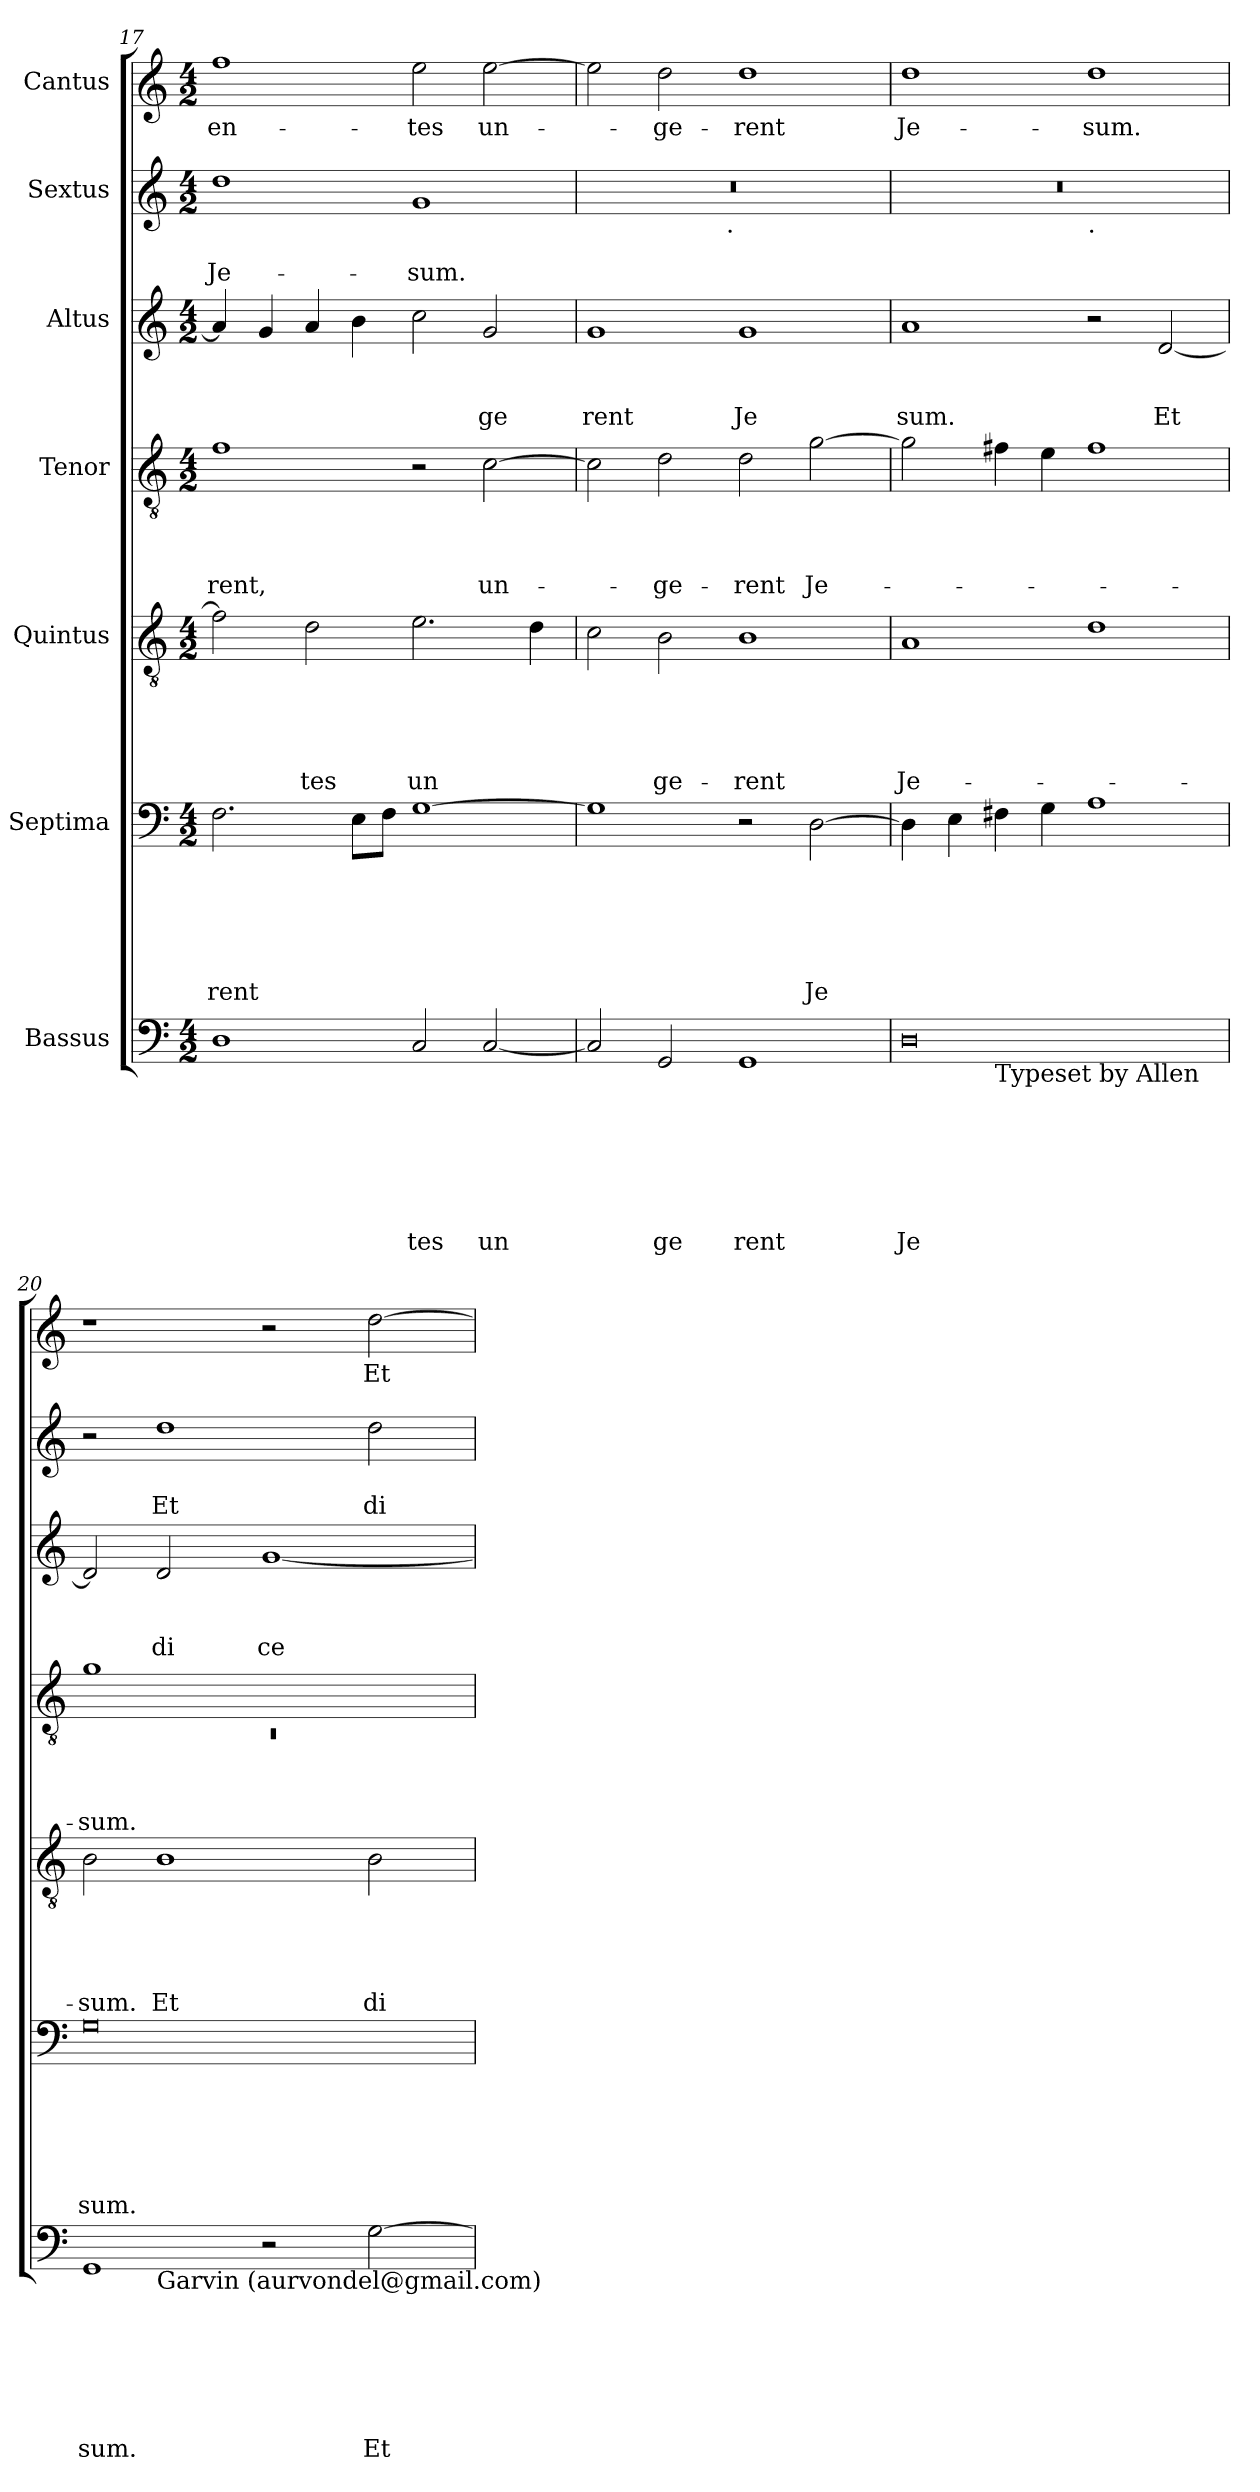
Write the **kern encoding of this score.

**kern	**text	**text	**text	**text	**text	**text	**text	**kern	**text	**text	**text	**text	**text	**text	**kern	**text	**text	**text	**text	**text	**kern	**text	**text	**text	**text	**kern	**text	**text	**text	**kern	**text	**text	**kern	**text
*part7	*part7	*part7	*part7	*part7	*part7	*part7	*part7	*part6	*part6	*part6	*part6	*part6	*part6	*part6	*part5	*part5	*part5	*part5	*part5	*part5	*part4	*part4	*part4	*part4	*part4	*part3	*part3	*part3	*part3	*part2	*part2	*part2	*part1	*part1
*staff7	*staff7	*staff7	*staff7	*staff7	*staff7	*staff7	*staff7	*staff6	*staff6	*staff6	*staff6	*staff6	*staff6	*staff6	*staff5	*staff5	*staff5	*staff5	*staff5	*staff5	*staff4	*staff4	*staff4	*staff4	*staff4	*staff3	*staff3	*staff3	*staff3	*staff2	*staff2	*staff2	*staff1	*staff1
*I"Bassus	*	*	*	*	*	*	*	*I"Septima	*	*	*	*	*	*	*I"Quintus	*	*	*	*	*	*I"Tenor	*	*	*	*	*I"Altus	*	*	*	*I"Sextus	*	*	*I"Cantus	*
*clefF4	*	*	*	*	*	*	*	*clefF4	*	*	*	*	*	*	*clefGv2	*	*	*	*	*	*clefGv2	*	*	*	*	*clefG2	*	*	*	*clefG2	*	*	*clefG2	*
*k[]	*	*	*	*	*	*	*	*k[]	*	*	*	*	*	*	*k[]	*	*	*	*	*	*k[]	*	*	*	*	*k[]	*	*	*	*k[]	*	*	*k[]	*
*C:	*	*	*	*	*	*	*	*C:	*	*	*	*	*	*	*C:	*	*	*	*	*	*C:	*	*	*	*	*C:	*	*	*	*C:	*	*	*C:	*
*M4/2	*	*	*	*	*	*	*	*M4/2	*	*	*	*	*	*	*M4/2	*	*	*	*	*	*M4/2	*	*	*	*	*M4/2	*	*	*	*M4/2	*	*	*M4/2	*
=17	=17	=17	=17	=17	=17	=17	=17	=17	=17	=17	=17	=17	=17	=17	=17	=17	=17	=17	=17	=17	=17	=17	=17	=17	=17	=17	=17	=17	=17	=17	=17	=17	=17	=17
!	!	!	!	!	!	!	!	!	!	!	!	!	!	!LO:LY:b	!	!	!	!	!	!	!	!	!	!	!LO:LY:b	!	!	!	!	!	!	!LO:LY:b	!	!LO:LY:b
1D	.	.	.	.	.	.	.	2.F\	.	.	.	.	.	rent	2f\]	.	.	.	.	.	1f	.	.	.	-rent,	4a/]	.	.	.	1dd	.	Je-	1ff	-en-
.	.	.	.	.	.	.	.	.	.	.	.	.	.	.	.	.	.	.	.	.	.	.	.	.	.	4g/	.	.	.	.	.	.	.	.
!	!	!	!	!	!	!	!	!	!	!	!	!	!	!	!	!	!	!	!	!LO:LY:b	!	!	!	!	!	!	!	!	!	!	!	!	!	!
.	.	.	.	.	.	.	.	.	.	.	.	.	.	.	2d\	.	.	.	.	tes	.	.	.	.	.	4a/	.	.	.	.	.	.	.	.
.	.	.	.	.	.	.	.	8E\L	.	.	.	.	.	.	.	.	.	.	.	.	.	.	.	.	.	4b\	.	.	.	.	.	.	.	.
.	.	.	.	.	.	.	.	8F\J	.	.	.	.	.	.	.	.	.	.	.	.	.	.	.	.	.	.	.	.	.	.	.	.	.	.
!	!	!	!	!	!	!	!LO:LY:b	!	!	!	!	!	!	!	!	!	!	!	!	!LO:LY:b	!	!	!	!	!	!	!	!	!	!	!	!LO:LY:b	!	!LO:LY:b
2C/	.	.	.	.	.	.	tes	[<1G	.	.	.	.	.	.	2.e\	.	.	.	.	un	2r	.	.	.	.	2cc\	.	.	.	1g	.	-sum.	2ee\	-tes
!	!	!	!	!	!	!	!LO:LY:b	!	!	!	!	!	!	!	!	!	!	!	!	!	!	!	!	!	!LO:LY:b	!	!	!	!LO:LY:b	!	!	!	!	!LO:LY:b
[<2C/	.	.	.	.	.	.	un	.	.	.	.	.	.	.	.	.	.	.	.	.	[<2c\	.	.	.	un-	2g/	.	.	ge	.	.	.	[<2ee\	un-
.	.	.	.	.	.	.	.	.	.	.	.	.	.	.	4d\	.	.	.	.	.	.	.	.	.	.	.	.	.	.	.	.	.	.	.
!!LO:LB:g=z
=18	=18	=18	=18	=18	=18	=18	=18	=18	=18	=18	=18	=18	=18	=18	=18	=18	=18	=18	=18	=18	=18	=18	=18	=18	=18	=18	=18	=18	=18	=18	=18	=18	=18	=18
!	!	!	!	!	!	!	!	!	!	!	!	!	!	!	!	!	!	!	!	!	!	!	!	!	!	!	!	!	!LO:LY:b	!	!	!	!	!
*	*	*	*	*	*	*	*	*	*	*	*	*	*	*	*	*	*	*	*	*	*	*	*	*	*	*	*	*	*	*^	*	*	*	*
2C/]	.	.	.	.	.	.	.	1G]	.	.	.	.	.	.	2c\	.	.	.	.	.	2c\]	.	.	.	.	1g	.	.	rent	0r	2ryy	.	.	2ee\]	.
!	!	!	!	!	!	!	!LO:LY:b	!	!	!	!	!	!	!	!	!	!	!	!	!LO:LY:b	!	!	!	!	!LO:LY:b	!	!	!	!	!	!	!	!	!	!LO:LY:b
2GG/	.	.	.	.	.	.	ge	.	.	.	.	.	.	.	2B\	.	.	.	.	ge-	2d\	.	.	.	-ge-	.	.	.	.	.	4...ryy	.	.	2dd\	-ge-
!	!	!	!	!	!	!	!	!	!	!	!	!	!	!	!	!	!	!	!	!	!	!	!	!	!	!	!	!	!	!	!LO:TX:b:t=.	!	!	!	!
.	.	.	.	.	.	.	.	.	.	.	.	.	.	.	.	.	.	.	.	.	.	.	.	.	.	.	.	.	.	.	1ryy	.	.	.	.
!	!	!	!	!	!	!	!LO:LY:b	!	!	!	!	!	!	!	!	!	!	!	!	!LO:LY:b	!	!	!	!	!LO:LY:b	!	!	!	!LO:LY:b	!	!	!	!	!	!LO:LY:b
1GG	.	.	.	.	.	.	rent	2r	.	.	.	.	.	.	1B	.	.	.	.	-rent	2d\	.	.	.	-rent	1g	.	.	Je	.	.	.	.	1dd	-rent
!	!	!	!	!	!	!	!	!	!	!	!	!	!	!LO:LY:b	!	!	!	!	!	!	!	!	!	!	!LO:LY:b	!	!	!	!	!	!	!	!	!	!
.	.	.	.	.	.	.	.	[>2D\	.	.	.	.	.	Je	.	.	.	.	.	.	[>2g\	.	.	.	Je-	.	.	.	.	.	.	.	.	.	.
.	.	.	.	.	.	.	.	.	.	.	.	.	.	.	.	.	.	.	.	.	.	.	.	.	.	.	.	.	.	.	32ryy	.	.	.	.
=19	=19	=19	=19	=19	=19	=19	=19	=19	=19	=19	=19	=19	=19	=19	=19	=19	=19	=19	=19	=19	=19	=19	=19	=19	=19	=19	=19	=19	=19	=19	=19	=19	=19	=19	=19
!	!	!	!	!	!	!	!LO:LY:b	!	!	!	!	!	!	!	!	!	!	!	!	!LO:LY:b	!	!	!	!	!	!	!	!	!LO:LY:b	!	!	!	!	!	!LO:LY:b
*^	*	*	*	*	*	*	*	*	*	*	*	*	*	*	*	*	*	*	*	*	*	*	*	*	*	*	*	*	*	*	*	*	*	*	*
0D	2ryy	.	.	.	.	.	.	Je	4D\]	.	.	.	.	.	.	1A	.	.	.	.	Je-	2g\]	.	.	.	.	1a	.	.	sum.	0r	1ryy	.	.	1dd	Je-
.	.	.	.	.	.	.	.	.	4E\	.	.	.	.	.	.	.	.	.	.	.	.	.	.	.	.	.	.	.	.	.	.	.	.	.	.	.
!	!LO:TX:b:t=Typeset by Allen	!	!	!	!	!	!	!	!	!	!	!	!	!	!	!	!	!	!	!	!	!	!	!	!	!	!	!	!	!	!	!	!	!	!	!
.	1.ryy	.	.	.	.	.	.	.	4F#X\	.	.	.	.	.	.	.	.	.	.	.	.	4f#\	.	.	.	.	.	.	.	.	.	.	.	.	.	.
.	.	.	.	.	.	.	.	.	4G\	.	.	.	.	.	.	.	.	.	.	.	.	4e\	.	.	.	.	.	.	.	.	.	.	.	.	.	.
!	!	!	!	!	!	!	!	!	!	!	!	!	!	!	!	!	!	!	!	!	!	!	!	!	!	!	!	!	!	!	!	!LO:TX:b:t=.	!	!	!	!
!	!	!	!	!	!	!	!	!	!	!	!	!	!	!	!	!	!	!	!	!	!	!	!	!	!	!	!	!	!	!	!	!	!	!	!	!LO:LY:b
.	.	.	.	.	.	.	.	.	1A	.	.	.	.	.	.	1d	.	.	.	.	.	1f#	.	.	.	.	2r	.	.	.	.	1ryy	.	.	1dd	-sum.
!	!	!	!	!	!	!	!	!	!	!	!	!	!	!	!	!	!	!	!	!	!	!	!	!	!	!	!	!	!	!LO:LY:b	!	!	!	!	!	!
.	.	.	.	.	.	.	.	.	.	.	.	.	.	.	.	.	.	.	.	.	.	.	.	.	.	.	[<2d/	.	.	Et	.	.	.	.	.	.
=20	=20	=20	=20	=20	=20	=20	=20	=20	=20	=20	=20	=20	=20	=20	=20	=20	=20	=20	=20	=20	=20	=20	=20	=20	=20	=20	=20	=20	=20	=20	=20	=20	=20	=20	=20	=20
*	*	*	*	*	*	*	*	*	*	*	*	*	*	*	*	*	*	*	*	*	*	*^	*	*	*	*	*	*	*	*	*	*	*	*	*	*
!	!	!	!	!	!	!	!	!LO:LY:b	!	!	!	!	!	!	!LO:LY:b	!	!	!	!	!	!LO:LY:b	!	!LO:N:vis=1	!	!	!	!LO:LY:b	!	!	!	!	!	!	!	!	!	!
*	*	*	*	*	*	*	*	*	*	*	*	*	*	*	*	*	*	*	*	*	*	*	*	*	*	*	*	*	*	*	*	*v	*v	*	*	*	*
1GG	2ryy	.	.	.	.	.	.	sum.	0G	.	.	.	.	.	sum.	2B\	.	.	.	.	-sum.	1g	0rC	.	.	.	-sum.	2d/]	.	.	.	2r	.	.	1r	.
!	!LO:TX:b:t=Garvin (aurvondel@gmail.com)	!	!	!	!	!	!	!	!	!	!	!	!	!	!	!	!	!	!	!	!	!	!	!	!	!	!	!	!	!	!	!	!	!	!	!
!	!	!	!	!	!	!	!	!	!	!	!	!	!	!	!	!	!	!	!	!	!LO:LY:b	!	!	!	!	!	!	!	!	!	!LO:LY:b	!	!	!LO:LY:b	!	!
.	1.ryy	.	.	.	.	.	.	.	.	.	.	.	.	.	.	1B	.	.	.	.	Et	.	.	.	.	.	.	2d/	.	.	di	1dd	.	Et	.	.
!	!	!	!	!	!	!	!	!	!	!	!	!	!	!	!	!	!	!	!	!	!	!	!	!	!	!	!	!	!	!	!LO:LY:b	!	!	!	!	!
2r	.	.	.	.	.	.	.	.	.	.	.	.	.	.	.	.	.	.	.	.	.	1ryy	.	.	.	.	.	[<1g	.	.	ce	.	.	.	2r	.
!	!	!	!	!	!	!	!	!LO:LY:b	!	!	!	!	!	!	!	!	!	!	!	!	!LO:LY:b	!	!	!	!	!	!	!	!	!	!	!	!	!LO:LY:b	!	!LO:LY:b
[>2G\	.	.	.	.	.	.	.	Et	.	.	.	.	.	.	.	2B\	.	.	.	.	di-	.	.	.	.	.	.	.	.	.	.	2dd\	.	di	[>2dd\	Et
*v	*v	*	*	*	*	*	*	*	*	*	*	*	*	*	*	*	*	*	*	*	*	*v	*v	*	*	*	*	*	*	*	*	*	*	*	*	*
=	=	=	=	=	=	=	=	=	=	=	=	=	=	=	=	=	=	=	=	=	=	=	=	=	=	=	=	=	=	=	=	=	=	=
*-	*-	*-	*-	*-	*-	*-	*-	*-	*-	*-	*-	*-	*-	*-	*-	*-	*-	*-	*-	*-	*-	*-	*-	*-	*-	*-	*-	*-	*-	*-	*-	*-	*-	*-
